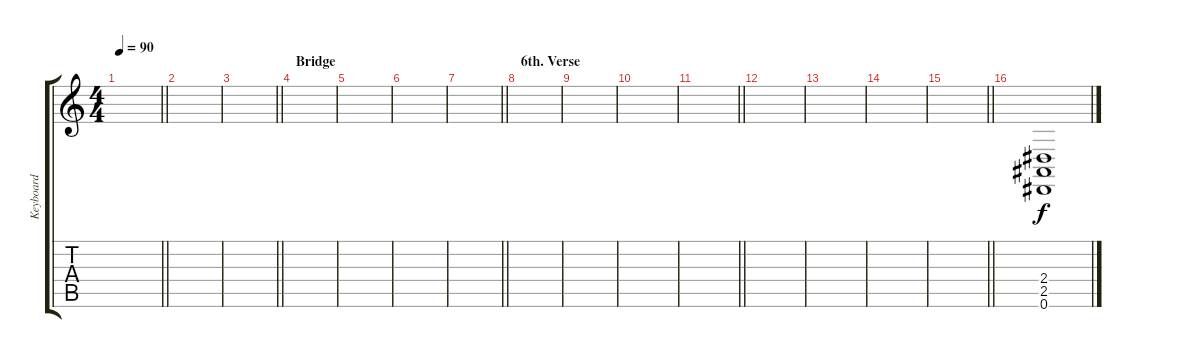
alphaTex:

\track ("Keyboard" "Keyboard") {instrument synthstrings1}
\staff {score tabs}
\tuning (Eb4 Bb3 Gb3 Db3 Ab2 Eb2) {hide}
\ts (4 4)
\tempo 90
\clef g2
\barLineRight lightlight
\ks c
|
|
\barLineRight lightlight
|
\section ("" "Bridge")
|
|
|
\barLineRight lightlight
|
\section ("" "6th. Verse")
|
|
|
\barLineRight lightlight
|
|
|
|
\barLineRight lightlight
|
(2.4 2.5 0.6).1
